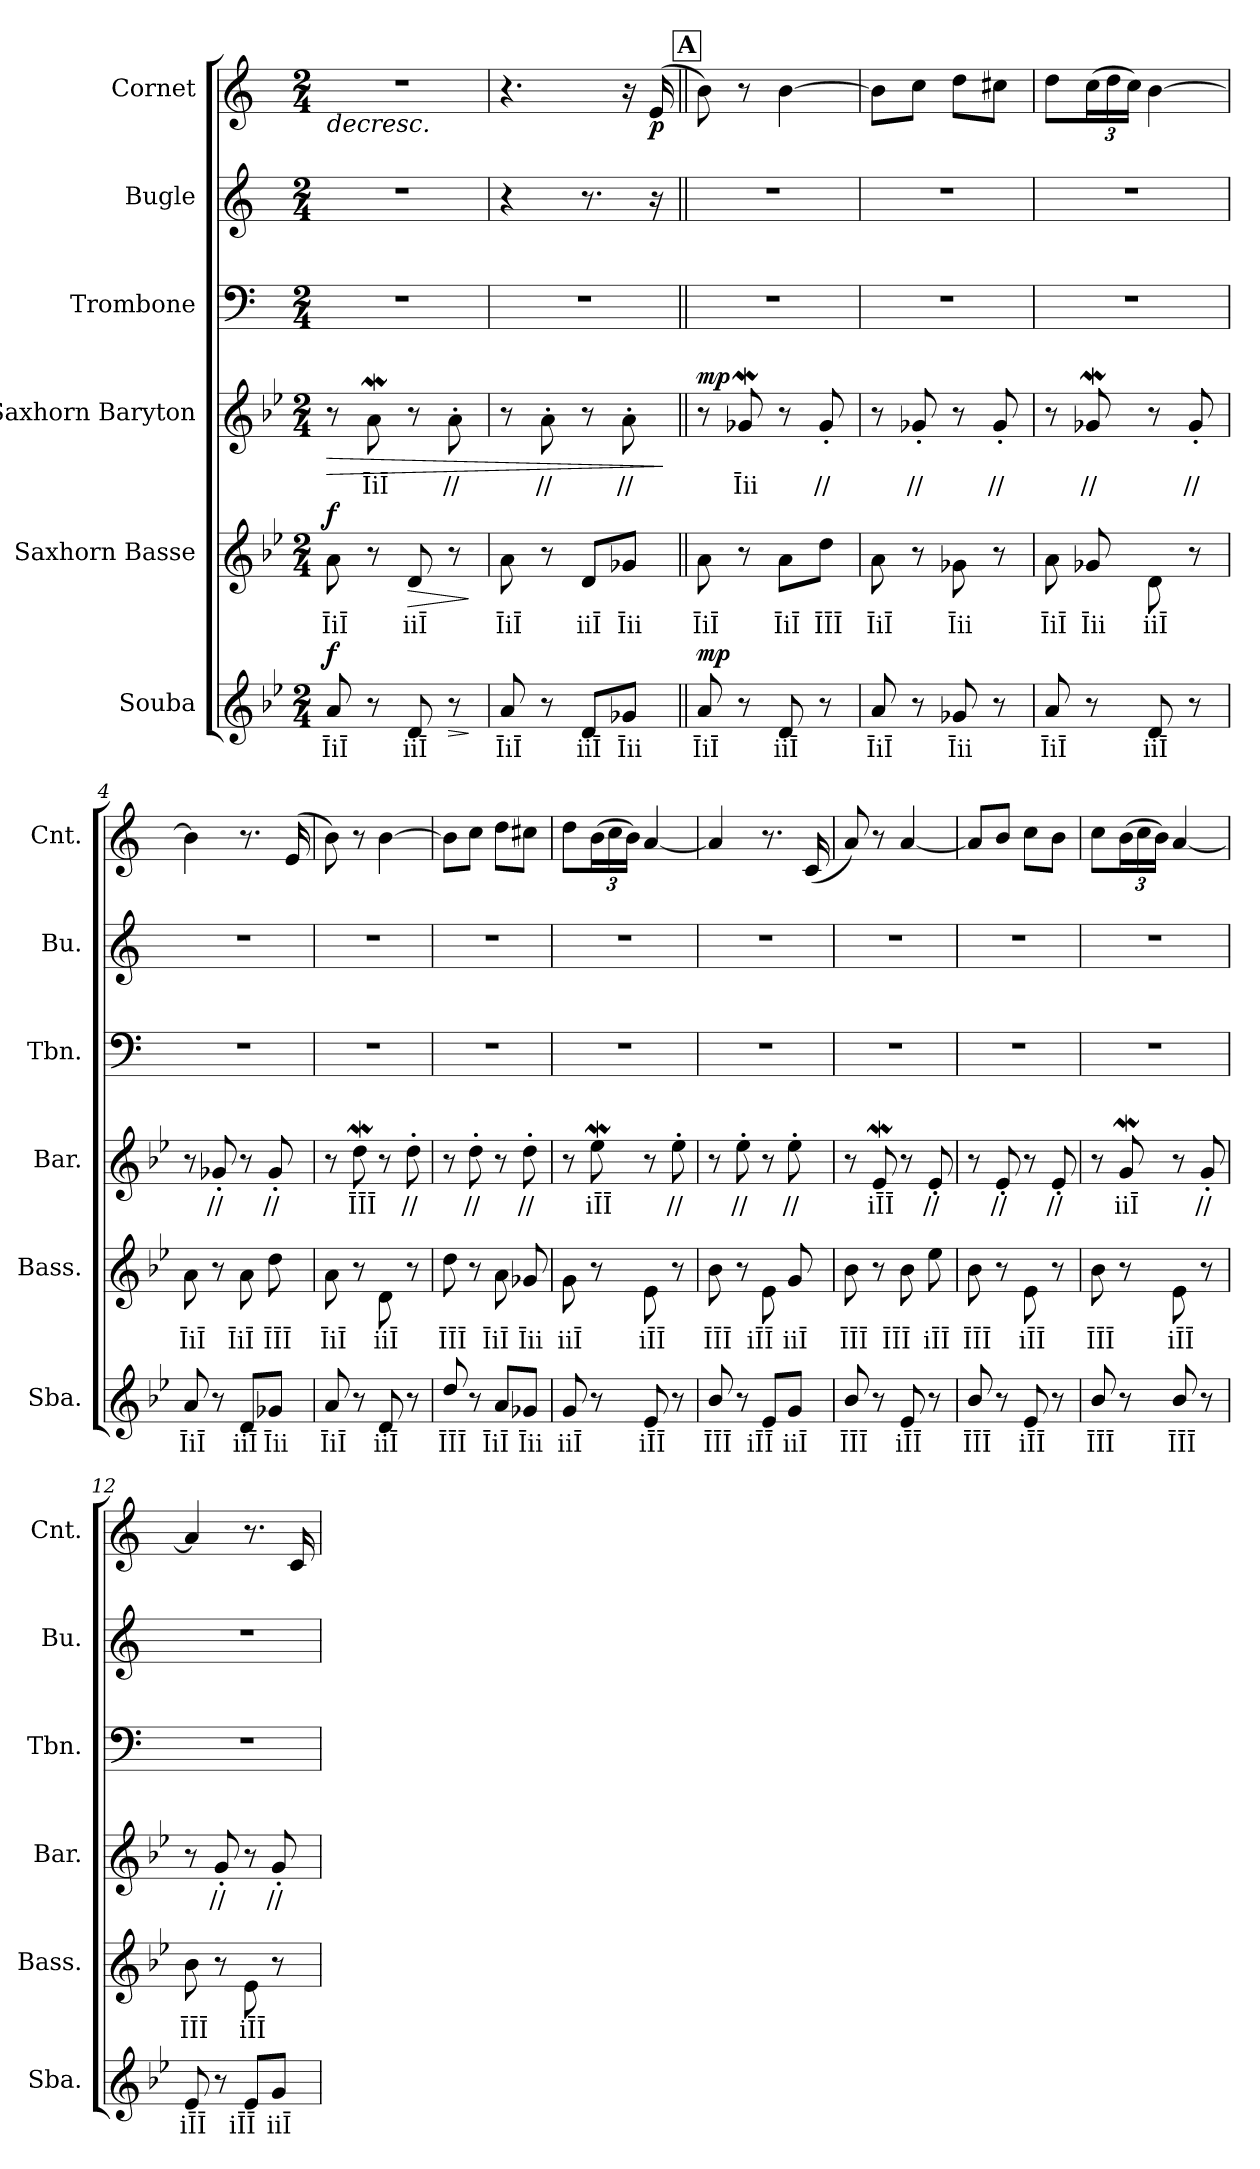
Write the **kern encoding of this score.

**kern	**text	**dynam	**kern	**text	**dynam	**kern	**text	**dynam	**kern	**kern	**kern	**dynam
*part6	*part6	*part6	*part5	*part5	*part5	*part4	*part4	*part4	*part3	*part2	*part1	*part1
*staff6	*staff6	*staff6	*staff5	*staff5	*staff5	*staff4	*staff4	*staff4	*staff3	*staff2	*staff1	*staff1
*I"Souba	*	*	*I"Saxhorn Basse	*	*	*I"Saxhorn Baryton	*	*	*I"Trombone	*I"Bugle	*I"Cornet	*
*I'Sba.	*	*	*I'Bass.	*	*	*I'Bar.	*	*	*I'Tbn.	*I'Bu.	*I'Cnt.	*
*clefG2	*	*	*clefG2	*	*	*clefG2	*	*	*clefF4	*clefG2	*clefG2	*
*ITrd15c26	*	*	*ITrd8c14	*	*	*ITrd8c14	*	*	*	*ITrd1c2	*ITrd1c2	*
*k[b-e-]	*	*	*k[b-e-]	*	*	*k[b-e-]	*	*	*k[]	*k[b-e-]	*k[b-e-]	*
*M2/4	*	*	*M2/4	*	*	*M2/4	*	*	*M2/4	*M2/4	*M2/4	*
*MM100	*	*	*MM100	*	*	*MM100	*	*	*MM100	*MM100	*MM100	*
=	=	=	=	=	=	=	=	=	=	=	=	=
!	!LO:LY:b	!LO:DY:b	!	!LO:LY:b	!LO:DY:b	!	!	!LO:HP:b	!	!	!	!LO:HP:b
8AA/	ĪiĪ	f	8A\	ĪiĪ	f	8r	.	>	2r	2r	2r	>
!	!	!	!	!	!	!	!LO:LY:b	!	!	!	!	!
8r	.	.	8r	.	.	8AW\	ĪiĪ	.	.	.	.	.
!	!LO:LY:b	!	!	!LO:LY:b	!LO:HP:b	!	!	!	!	!	!	!
8DD/	iiĪ	.	8D/	iiĪ	>	8r	.	.	.	.	.	.
!	!	!LO:HP:b	!	!	!	!	!LO:LY:b	!	!	!	!	!
8r	.	>	8r	.	.	8A'\	//	.	.	.	.	.
.	.	]	.	.	]	.	.	.	.	.	.	.
=	=	=	=	=	=	=	=	=	=	=	=	=
!	!LO:LY:b	!	!	!LO:LY:b	!	!	!	!	!	!	!	!
8AA/	ĪiĪ	.	8A\	ĪiĪ	.	8r	.	.	2r	4r	4.r	.
!	!	!	!	!	!	!	!LO:LY:b	!	!	!	!	!
8r	.	.	8r	.	.	8A'\	//	.	.	.	.	.
!	!LO:LY:b	!	!	!LO:LY:b	!	!	!	!	!	!	!	!
8DD/L	iiĪ	.	8D/L	iiĪ	.	8r	.	.	.	8.r	.	.
!	!LO:LY:b	!	!	!LO:LY:b	!	!	!LO:LY:b	!	!	!	!	!
8GG-X/J	Īii	.	8G-X/J	Īii	.	8A'\	//	.	.	.	16r	.
!	!	!	!	!	!	!	!	!	!	!	!	!LO:DY:b
.	.	.	.	.	.	.	.	.	.	16r	(<16d/	p
.	.	.	.	.	.	.	.	]	.	.	.	]
!!LO:REH:place=s1:a:B:fs=14:t=A
=1||	=1||	=1||	=1||	=1||	=1||	=1||	=1||	=1||	=1||	=1||	=1||	=1||
!	!LO:LY:b	!LO:DY:b	!	!LO:LY:b	!	!	!	!LO:DY:b	!	!	!	!
8AA/	ĪiĪ	mp	8A\	ĪiĪ	.	8r	.	mp	2r	2r	8a\)	.
!	!	!	!	!	!	!	!LO:LY:b	!	!	!	!	!
8r	.	.	8r	.	.	8G-Xw/	Īii	.	.	.	8r	.
!	!LO:LY:b	!	!	!LO:LY:b	!	!	!	!	!	!	!	!
8DD/	iiĪ	.	8A\L	ĪiĪ	.	8r	.	.	.	.	[4a\	.
!	!	!	!	!LO:LY:b	!	!	!LO:LY:b	!	!	!	!	!
8r	.	.	8d\J	ĪĪĪ	.	8G-'/	//	.	.	.	.	.
=2	=2	=2	=2	=2	=2	=2	=2	=2	=2	=2	=2	=2
!	!LO:LY:b	!	!	!LO:LY:b	!	!	!	!	!	!	!	!
8AA/	ĪiĪ	.	8A\	ĪiĪ	.	8r	.	.	2r	2r	8a\L]	.
!	!	!	!	!	!	!	!LO:LY:b	!	!	!	!	!
8r	.	.	8r	.	.	8G-X'/	//	.	.	.	8b-\J	.
!	!LO:LY:b	!	!	!LO:LY:b	!	!	!	!	!	!	!	!
8GG-X/	Īii	.	8G-X\	Īii	.	8r	.	.	.	.	8cc\L	.
!	!	!	!	!	!	!	!LO:LY:b	!	!	!	!	!
8r	.	.	8r	.	.	8G-'/	//	.	.	.	8bn\J	.
!!LO:LB:g=z
=3	=3	=3	=3	=3	=3	=3	=3	=3	=3	=3	=3	=3
!	!LO:LY:b	!	!	!LO:LY:b	!	!	!	!	!	!	!	!
8AA/	ĪiĪ	.	8A\	ĪiĪ	.	8r	.	.	2r	2r	8cc\L	.
!	!	!	!	!LO:LY:b	!	!	!LO:LY:b	!	!	!	!	!
*	*	*	*	*	*	*	*	*	*	*	*Xbrackettup	*
8r	.	.	8G-X/	Īii	.	8G-Xw/	//	.	.	.	(>24b-\L	.
.	.	.	.	.	.	.	.	.	.	.	24cc\	.
.	.	.	.	.	.	.	.	.	.	.	24b-\JJ)	.
!	!LO:LY:b	!	!	!LO:LY:b	!	!	!	!	!	!	!	!
8DD/	iiĪ	.	8D\	iiĪ	.	8r	.	.	.	.	[4a\	.
!	!	!	!	!	!	!	!LO:LY:b	!	!	!	!	!
8r	.	.	8r	.	.	8G-'/	//	.	.	.	.	.
=4	=4	=4	=4	=4	=4	=4	=4	=4	=4	=4	=4	=4
!	!LO:LY:b	!	!	!LO:LY:b	!	!	!	!	!	!	!	!
8AA/	ĪiĪ	.	8A\	ĪiĪ	.	8r	.	.	2r	2r	4a\]	.
!	!	!	!	!	!	!	!LO:LY:b	!	!	!	!	!
8r	.	.	8r	.	.	8G-X'/	//	.	.	.	.	.
!	!LO:LY:b	!	!	!LO:LY:b	!	!	!	!	!	!	!	!
8DD/L	iiĪ	.	8A\	ĪiĪ	.	8r	.	.	.	.	8.r	.
!	!LO:LY:b	!	!	!LO:LY:b	!	!	!LO:LY:b	!	!	!	!	!
8GG-X/J	Īii	.	8d\	ĪĪĪ	.	8G-'/	//	.	.	.	.	.
.	.	.	.	.	.	.	.	.	.	.	(<16d/	.
=5	=5	=5	=5	=5	=5	=5	=5	=5	=5	=5	=5	=5
!	!LO:LY:b	!	!	!LO:LY:b	!	!	!	!	!	!	!	!
8AA/	ĪiĪ	.	8A\	ĪiĪ	.	8r	.	.	2r	2r	8a\)	.
!	!	!	!	!	!	!	!LO:LY:b	!	!	!	!	!
8r	.	.	8r	.	.	8dW\	ĪĪĪ	.	.	.	8r	.
!	!LO:LY:b	!	!	!LO:LY:b	!	!	!	!	!	!	!	!
8DD/	iiĪ	.	8D\	iiĪ	.	8r	.	.	.	.	[4a\	.
!	!	!	!	!	!	!	!LO:LY:b	!	!	!	!	!
8r	.	.	8r	.	.	8d'\	//	.	.	.	.	.
=6	=6	=6	=6	=6	=6	=6	=6	=6	=6	=6	=6	=6
!	!LO:LY:b	!	!	!LO:LY:b	!	!	!	!	!	!	!	!
8D/	ĪĪĪ	.	8d\	ĪĪĪ	.	8r	.	.	2r	2r	8a\L]	.
!	!	!	!	!	!	!	!LO:LY:b	!	!	!	!	!
8r	.	.	8r	.	.	8d'\	//	.	.	.	8b-\J	.
!	!LO:LY:b	!	!	!LO:LY:b	!	!	!	!	!	!	!	!
8AA/L	ĪiĪ	.	8A\	ĪiĪ	.	8r	.	.	.	.	8cc\L	.
!	!LO:LY:b	!	!	!LO:LY:b	!	!	!LO:LY:b	!	!	!	!	!
8GG-X/J	Īii	.	8G-X/	Īii	.	8d'\	//	.	.	.	8bn\J	.
=7	=7	=7	=7	=7	=7	=7	=7	=7	=7	=7	=7	=7
!	!LO:LY:b	!	!	!LO:LY:b	!	!	!	!	!	!	!	!
8GG/	iiĪ	.	8G\	iiĪ	.	8r	.	.	2r	2r	8cc\L	.
!	!	!	!	!	!	!	!LO:LY:b	!	!	!	!	!
8r	.	.	8r	.	.	8e-w\	iĪĪ	.	.	.	(>24a\L	.
.	.	.	.	.	.	.	.	.	.	.	24b-\	.
.	.	.	.	.	.	.	.	.	.	.	24a\JJ)	.
!	!LO:LY:b	!	!	!LO:LY:b	!	!	!	!	!	!	!	!
8EE-/	iĪĪ	.	8E-\	iĪĪ	.	8r	.	.	.	.	[4g/	.
!	!	!	!	!	!	!	!LO:LY:b	!	!	!	!	!
8r	.	.	8r	.	.	8e-'\	//	.	.	.	.	.
!!LO:PB:g=z
=8	=8	=8	=8	=8	=8	=8	=8	=8	=8	=8	=8	=8
!	!LO:LY:b	!	!	!LO:LY:b	!	!	!	!	!	!	!	!
8BB-/	ĪĪĪ	.	8B-\	ĪĪĪ	.	8r	.	.	2r	2r	4g/]	.
!	!	!	!	!	!	!	!LO:LY:b	!	!	!	!	!
8r	.	.	8r	.	.	8e-'\	//	.	.	.	.	.
!	!LO:LY:b	!	!	!LO:LY:b	!	!	!	!	!	!	!	!
8EE-/L	iĪĪ	.	8E-\	iĪĪ	.	8r	.	.	.	.	8.r	.
!	!LO:LY:b	!	!	!LO:LY:b	!	!	!LO:LY:b	!	!	!	!	!
8GG/J	iiĪ	.	8G/	iiĪ	.	8e-'\	//	.	.	.	.	.
.	.	.	.	.	.	.	.	.	.	.	(<16B-/	.
=9	=9	=9	=9	=9	=9	=9	=9	=9	=9	=9	=9	=9
!	!LO:LY:b	!	!	!LO:LY:b	!	!	!	!	!	!	!	!
8BB-/	ĪĪĪ	.	8B-\	ĪĪĪ	.	8r	.	.	2r	2r	8g/)	.
!	!	!	!	!	!	!	!LO:LY:b	!	!	!	!	!
8r	.	.	8r	.	.	8E-w/	iĪĪ	.	.	.	8r	.
!	!LO:LY:b	!	!	!LO:LY:b	!	!	!	!	!	!	!	!
8EE-/	iĪĪ	.	8B-\	ĪĪĪ	.	8r	.	.	.	.	[4g/	.
!	!	!	!	!LO:LY:b	!	!	!LO:LY:b	!	!	!	!	!
8r	.	.	8e-\	iĪĪ	.	8E-'/	//	.	.	.	.	.
=10	=10	=10	=10	=10	=10	=10	=10	=10	=10	=10	=10	=10
!	!LO:LY:b	!	!	!LO:LY:b	!	!	!	!	!	!	!	!
8BB-/	ĪĪĪ	.	8B-\	ĪĪĪ	.	8r	.	.	2r	2r	8g/L]	.
!	!	!	!	!	!	!	!LO:LY:b	!	!	!	!	!
8r	.	.	8r	.	.	8E-'/	//	.	.	.	8a/J	.
!	!LO:LY:b	!	!	!LO:LY:b	!	!	!	!	!	!	!	!
8EE-/	iĪĪ	.	8E-\	iĪĪ	.	8r	.	.	.	.	8b-\L	.
!	!	!	!	!	!	!	!LO:LY:b	!	!	!	!	!
8r	.	.	8r	.	.	8E-'/	//	.	.	.	8a\J	.
=11	=11	=11	=11	=11	=11	=11	=11	=11	=11	=11	=11	=11
!	!LO:LY:b	!	!	!LO:LY:b	!	!	!	!	!	!	!	!
8BB-/	ĪĪĪ	.	8B-\	ĪĪĪ	.	8r	.	.	2r	2r	8b-\L	.
!	!	!	!	!	!	!	!LO:LY:b	!	!	!	!	!
8r	.	.	8r	.	.	8GW/	iiĪ	.	.	.	(>24a\L	.
.	.	.	.	.	.	.	.	.	.	.	24b-\	.
.	.	.	.	.	.	.	.	.	.	.	24a\JJ)	.
!	!LO:LY:b	!	!	!LO:LY:b	!	!	!	!	!	!	!	!
8BB-/	ĪĪĪ	.	8E-\	iĪĪ	.	8r	.	.	.	.	[4g/	.
!	!	!	!	!	!	!	!LO:LY:b	!	!	!	!	!
8r	.	.	8r	.	.	8G'/	//	.	.	.	.	.
=12	=12	=12	=12	=12	=12	=12	=12	=12	=12	=12	=12	=12
!	!LO:LY:b	!	!	!LO:LY:b	!	!	!	!	!	!	!	!
8EE-/	iĪĪ	.	8B-\	ĪĪĪ	.	8r	.	.	2r	2r	4g/]	.
!	!	!	!	!	!	!	!LO:LY:b	!	!	!	!	!
8r	.	.	8r	.	.	8G'/	//	.	.	.	.	.
!	!LO:LY:b	!	!	!LO:LY:b	!	!	!	!	!	!	!	!
8EE-/L	iĪĪ	.	8E-\	iĪĪ	.	8r	.	.	.	.	8.r	.
!	!LO:LY:b	!	!	!	!	!	!LO:LY:b	!	!	!	!	!
8GG/J	iiĪ	.	8r	.	.	8G'/	//	.	.	.	.	.
.	.	.	.	.	.	.	.	.	.	.	16B-/	.
=	=	=	=	=	=	=	=	=	=	=	=	=
*-	*-	*-	*-	*-	*-	*-	*-	*-	*-	*-	*-	*-
